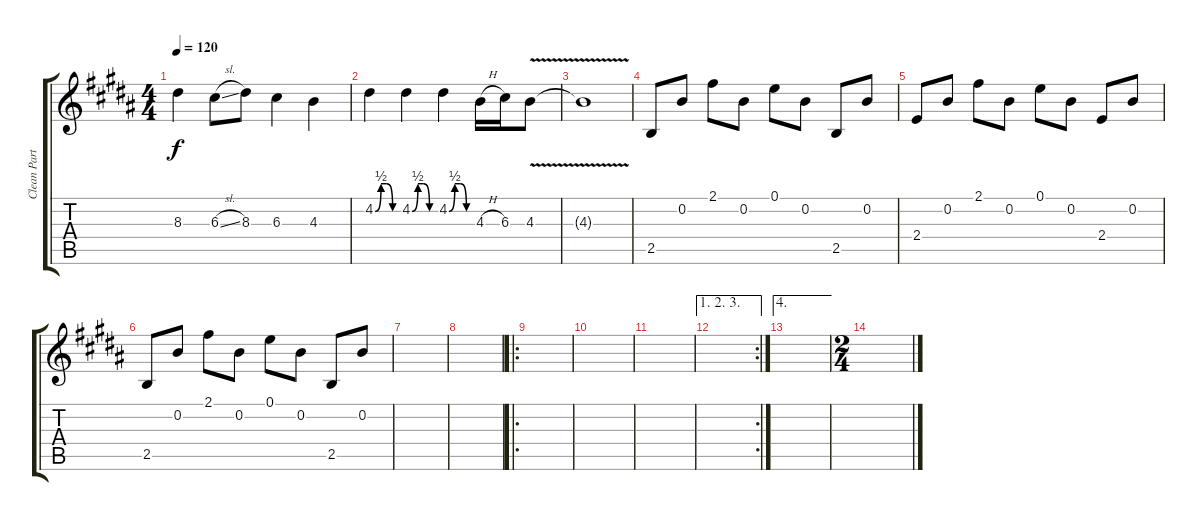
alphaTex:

\track ("Clean Parts and Guitar Solo" "Clean Part") {instrument electricguitarclean}
\staff {score tabs}
\tuning (E4 B3 G3 D3 A2 E2) {hide}
\ts (4 4)
\tempo 120
\clef g2
\ks b
8.3{t}.4{dy f} 6.3{sl}.8 8.3.8 6.3.4 4.3.4 |
4.2{be (custom 0 0 15 2 30 2 45 0 60 0)}.4 4.2{be (custom 0 0 15 2 30 2 45 0 60 0)}.4 4.2{be (custom 0 0 15 2 30 2 45 0 60 0)}.4 4.3{h}.16 6.3.16 4.3{v}.8 |
4.3{t}.1 |
2.5.8{volume 10 instrument electricguitarclean} 0.2.8 2.1.8 0.2.8 0.1.8 0.2.8 2.5.8 0.2.8 |
2.4.8 0.2.8 2.1.8 0.2.8 0.1.8 0.2.8 2.4.8 0.2.8 |
2.5.8 0.2.8 2.1.8 0.2.8 0.1.8 0.2.8 2.5.8 0.2.8 |
|
|
\ro
|
|
|
\ae (1 2 3)
\rc 2
|
\ae 4
|
\ts (2 4)
